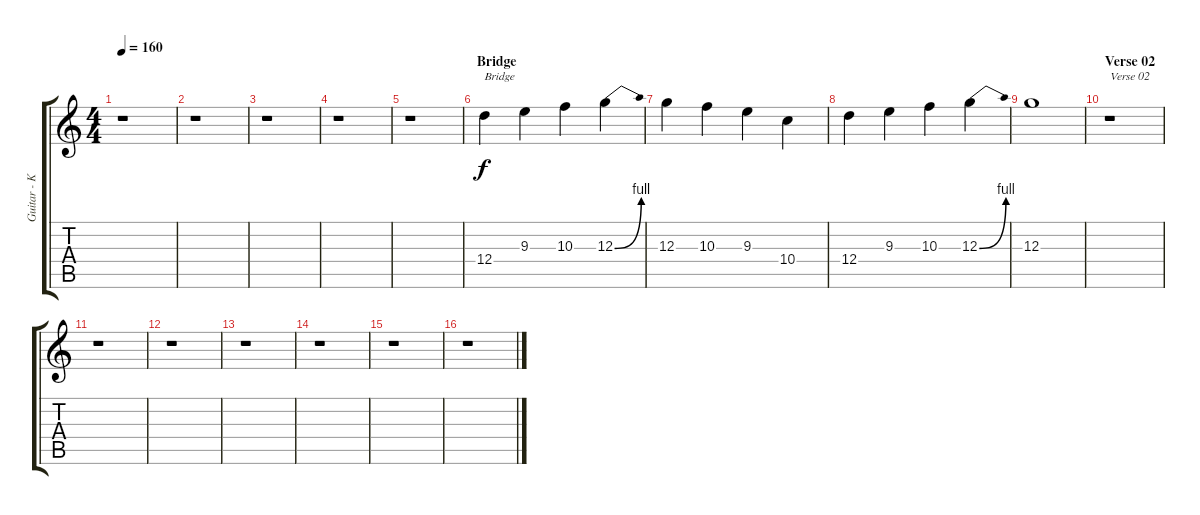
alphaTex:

\track ("Guitar - Kai Hansen" "Guitar - K") {instrument distortionguitar}
\staff {score tabs}
\tuning (E4 B3 G3 D3 A2 E2) {hide}
\ts (4 4)
\tempo 160
\clef g2
\ks c
r.1{dy f} |
r.1 |
r.1 |
r.1 |
r.1 |
\section ("" "Bridge")
12.4.4{txt "Bridge"} 9.3.4 10.3.4 12.3{be (bend 0 0 60 4)}.4 |
12.3.4 10.3.4 9.3.4 10.4.4 |
12.4.4 9.3.4 10.3.4 12.3{be (bend 0 0 60 4)}.4 |
12.3.1 |
\section ("" "Verse 02")
r.1{txt "Verse 02"} |
r.1 |
r.1 |
r.1 |
r.1 |
r.1 |
r.1
